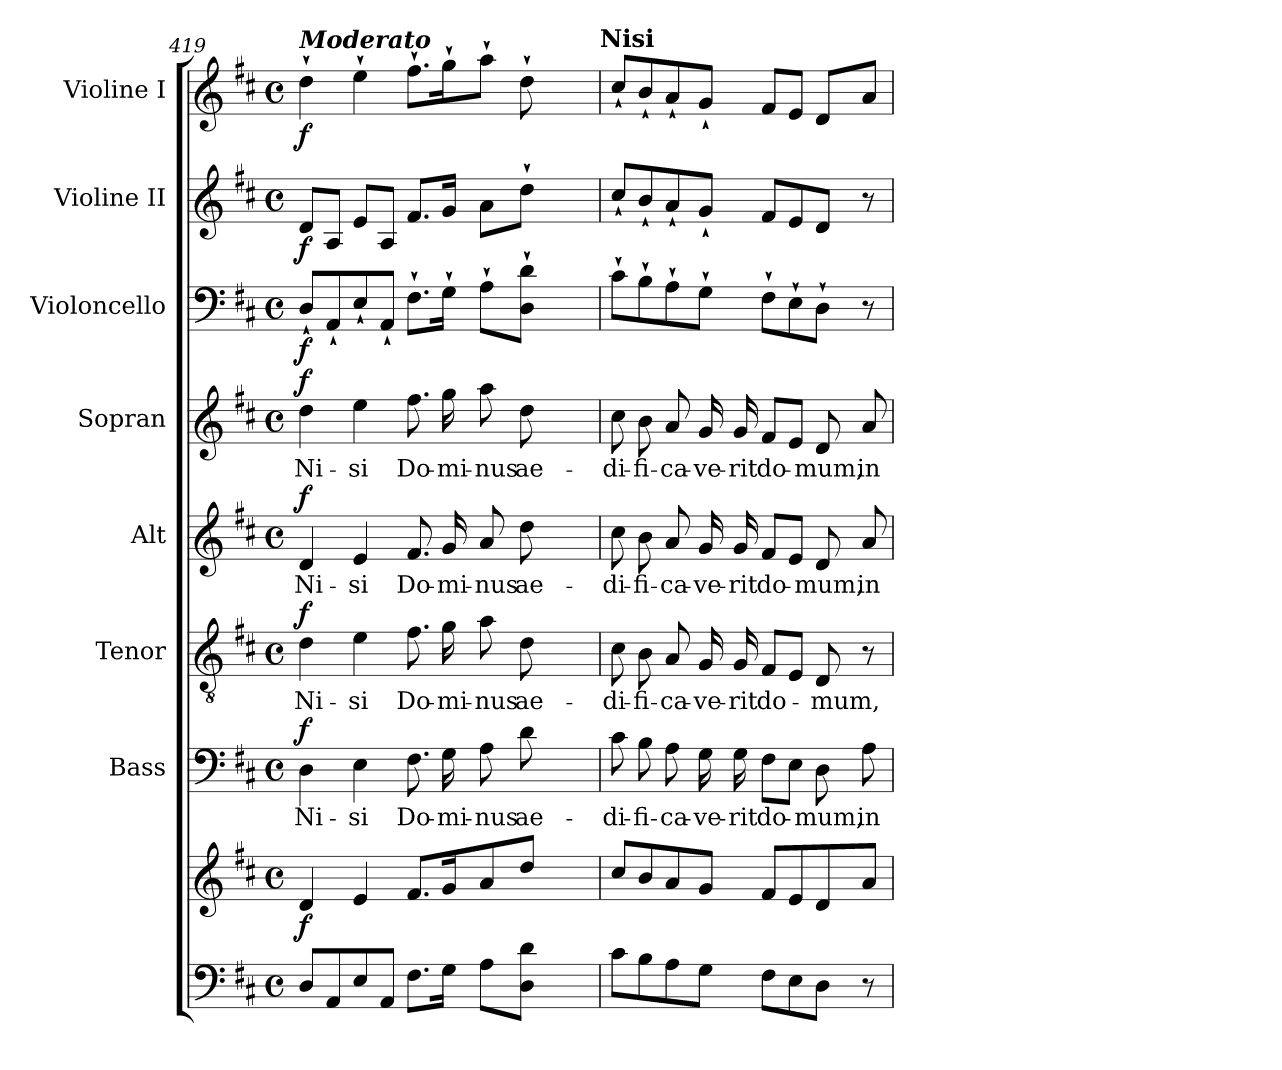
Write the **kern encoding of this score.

**kern	**kern	**dynam	**kern	**text	**dynam	**kern	**text	**dynam	**kern	**text	**dynam	**kern	**text	**dynam	**kern	**dynam	**kern	**dynam	**kern	**dynam
*part8	*part8	*part8	*part7	*part7	*part7	*part6	*part6	*part6	*part5	*part5	*part5	*part4	*part4	*part4	*part3	*part3	*part2	*part2	*part1	*part1
*staff9	*staff8	*staff8/9	*staff7	*staff7	*staff7	*staff6	*staff6	*staff6	*staff5	*staff5	*staff5	*staff4	*staff4	*staff4	*staff3	*staff3	*staff2	*staff2	*staff1	*staff1
*	*	*	*I"Bass	*	*	*I"Tenor	*	*	*I"Alt	*	*	*I"Sopran	*	*	*I"Violoncello	*	*I"Violine II	*	*I"Violine I	*
*	*	*	*I'B.	*	*	*I'T.	*	*	*I'A.	*	*	*I'S.	*	*	*I'Vc.	*	*I'Vl. II	*	*I'Vl. I	*
!!LO:PB:g=z
*clefF4	*clefG2	*	*clefF4	*	*	*clefGv2	*	*	*clefG2	*	*	*clefG2	*	*	*clefF4	*	*clefG2	*	*clefG2	*
*	*	*	*	*	*	*	*	*	*	*	*	*	*	*	*ITrd7c12	*	*	*	*	*
*k[f#c#]	*k[f#c#]	*	*k[f#c#]	*	*	*k[f#c#]	*	*	*k[f#c#]	*	*	*k[f#c#]	*	*	*k[f#c#]	*	*k[f#c#]	*	*k[f#c#]	*
*D:	*D:	*	*D:	*	*	*D:	*	*	*D:	*	*	*D:	*	*	*D:	*	*D:	*	*D:	*
*M4/4	*M4/4	*	*M4/4	*	*	*M4/4	*	*	*M4/4	*	*	*M4/4	*	*	*M4/4	*	*M4/4	*	*M4/4	*
*met(c)	*met(c)	*	*met(c)	*	*	*met(c)	*	*	*met(c)	*	*	*met(c)	*	*	*met(c)	*	*met(c)	*	*met(c)	*
=419	=419	=419	=419	=419	=419	=419	=419	=419	=419	=419	=419	=419	=419	=419	=419	=419	=419	=419	=419	=419
!	!	!	!	!	!	!	!	!	!	!	!	!	!	!	!	!	!	!	!LO:TX:a:Bi:t=Moderato	!
!	!	!LO:DY:b	!	!LO:LY:b	!LO:DY:a	!	!LO:LY:b	!LO:DY:a	!	!LO:LY:b	!LO:DY:a	!	!LO:LY:b	!LO:DY:a	!	!LO:DY:b	!	!LO:DY:b	!	!LO:DY:b
8D/L	4d/	f	4D\	Ni-	f	4d\	Ni-	f	4d/	Ni-	f	4dd\	Ni-	f	8DD`</L	f	8d/L	f	4dd`>\	f
8AA/	.	.	.	.	.	.	.	.	.	.	.	.	.	.	8AAA`</	.	8A/J	.	.	.
!	!	!	!	!LO:LY:b	!	!	!LO:LY:b	!	!	!LO:LY:b	!	!	!LO:LY:b	!	!	!	!	!	!	!
8E/	4e/	.	4E\	-si	.	4e\	-si	.	4e/	-si	.	4ee\	-si	.	8EE`</	.	8e/L	.	4ee`>\	.
8AA/J	.	.	.	.	.	.	.	.	.	.	.	.	.	.	8AAA`</J	.	8A/J	.	.	.
!	!	!	!	!LO:LY:b	!	!	!LO:LY:b	!	!	!LO:LY:b	!	!	!LO:LY:b	!	!	!	!	!	!	!
8.F#\L	8.f#/L	.	8.F#\	Do-	.	8.f#\	Do-	.	8.f#/	Do-	.	8.ff#\	Do-	.	8.FF#`>\L	.	8.f#/L	.	8.ff#`>\L	.
!	!	!	!	!LO:LY:b	!	!	!LO:LY:b	!	!	!LO:LY:b	!	!	!LO:LY:b	!	!	!	!	!	!	!
16G\Jk	16g/k	.	16G\	-mi-	.	16g\	-mi-	.	16g/	-mi-	.	16gg\	-mi-	.	16GG`>\Jk	.	16g/Jk	.	16gg`>\k	.
!	!	!	!	!LO:LY:b	!	!	!LO:LY:b	!	!	!LO:LY:b	!	!	!LO:LY:b	!	!	!	!	!	!	!
8A\L	8a/	.	8A\	-nus	.	8a\	-nus	.	8a/	-nus	.	8aa\	-nus	.	8AA`>\L	.	8a\L	.	8aa`>\J	.
!	!	!	!	!LO:LY:b	!	!	!LO:LY:b	!	!	!LO:LY:b	!	!	!LO:LY:b	!	!	!	!	!	!	!
8D\ 8d\J	8dd/J	.	8d\	ae-	.	8d\	ae-	.	8dd\	ae-	.	8dd\	ae-	.	8DD\`> 8D\`>J	.	8dd`>\J	.	8dd`>\	.
4.ryy	4.ryy	.	4.ryy	.	.	4.ryy	.	.	4.ryy	.	.	4.ryy	.	.	4.ryy	.	4.ryy	.	4.ryy	.
!	!	!	!	!	!	!	!	!	!	!	!	!	!	!	!	!	!	!	!LO:TX:a:B:t=Nisi	!
=420	=420	=420	=420	=420	=420	=420	=420	=420	=420	=420	=420	=420	=420	=420	=420	=420	=420	=420	=420	=420
!	!	!	!	!LO:LY:b	!	!	!LO:LY:b	!	!	!LO:LY:b	!	!	!LO:LY:b	!	!	!	!	!	!	!
8c#\L	8cc#/L	.	8c#\	-di-	.	8c#\	-di-	.	8cc#\	-di-	.	8cc#\	-di-	.	8C#`>\L	.	8cc#`</L	.	8cc#`</L	.
!	!	!	!	!LO:LY:b	!	!	!LO:LY:b	!	!	!LO:LY:b	!	!	!LO:LY:b	!	!	!	!	!	!	!
8B\	8b/	.	8B\	-fi-	.	8B\	-fi-	.	8b\	-fi-	.	8b\	-fi-	.	8BB`>\	.	8b`</	.	8b`</	.
!	!	!	!	!LO:LY:b	!	!	!LO:LY:b	!	!	!LO:LY:b	!	!	!LO:LY:b	!	!	!	!	!	!	!
8A\	8a/	.	8A\	-ca-	.	8A/	-ca-	.	8a/	-ca-	.	8a/	-ca-	.	8AA`>\	.	8a`</	.	8a`</	.
!	!	!	!	!LO:LY:b	!	!	!LO:LY:b	!	!	!LO:LY:b	!	!	!LO:LY:b	!	!	!	!	!	!	!
8G\J	8g/J	.	16G\	-ve-	.	16G/	-ve-	.	16g/	-ve-	.	16g/	-ve-	.	8GG`>\J	.	8g`</J	.	8g`</J	.
!	!	!	!	!LO:LY:b	!	!	!LO:LY:b	!	!	!LO:LY:b	!	!	!LO:LY:b	!	!	!	!	!	!	!
.	.	.	16G\	-rit	.	16G/	-rit	.	16g/	-rit	.	16g/	-rit	.	.	.	.	.	.	.
!	!	!	!	!LO:LY:b	!	!	!LO:LY:b	!	!	!LO:LY:b	!	!	!LO:LY:b	!	!	!	!	!	!	!
8F#\L	8f#/L	.	8F#\L	do-	.	8F#/L	do-	.	8f#/L	do-	.	8f#/L	do-	.	8FF#`>\L	.	8f#/L	.	8f#/L	.
8E\	8e/	.	8E\J	.	.	8E/J	.	.	8e/J	.	.	8e/J	.	.	8EE`>\	.	8e/	.	8e/J	.
!	!	!	!	!LO:LY:b	!	!	!LO:LY:b	!	!	!LO:LY:b	!	!	!LO:LY:b	!	!	!	!	!	!	!
8D\J	8d/	.	8D\	-mum,	.	8D/	-mum,	.	8d/	-mum,	.	8d/	-mum,	.	8DD`>\J	.	8d/J	.	8d/L	.
!	!	!	!	!LO:LY:b	!	!	!	!	!	!LO:LY:b	!	!	!LO:LY:b	!	!	!	!	!	!	!
8r	8a/J	.	8A\	in-	.	8r	.	.	8a/	in-	.	8a/	in-	.	8r	.	8r	.	8a/J	.
=	=	=	=	=	=	=	=	=	=	=	=	=	=	=	=	=	=	=	=	=
*-	*-	*-	*-	*-	*-	*-	*-	*-	*-	*-	*-	*-	*-	*-	*-	*-	*-	*-	*-	*-
